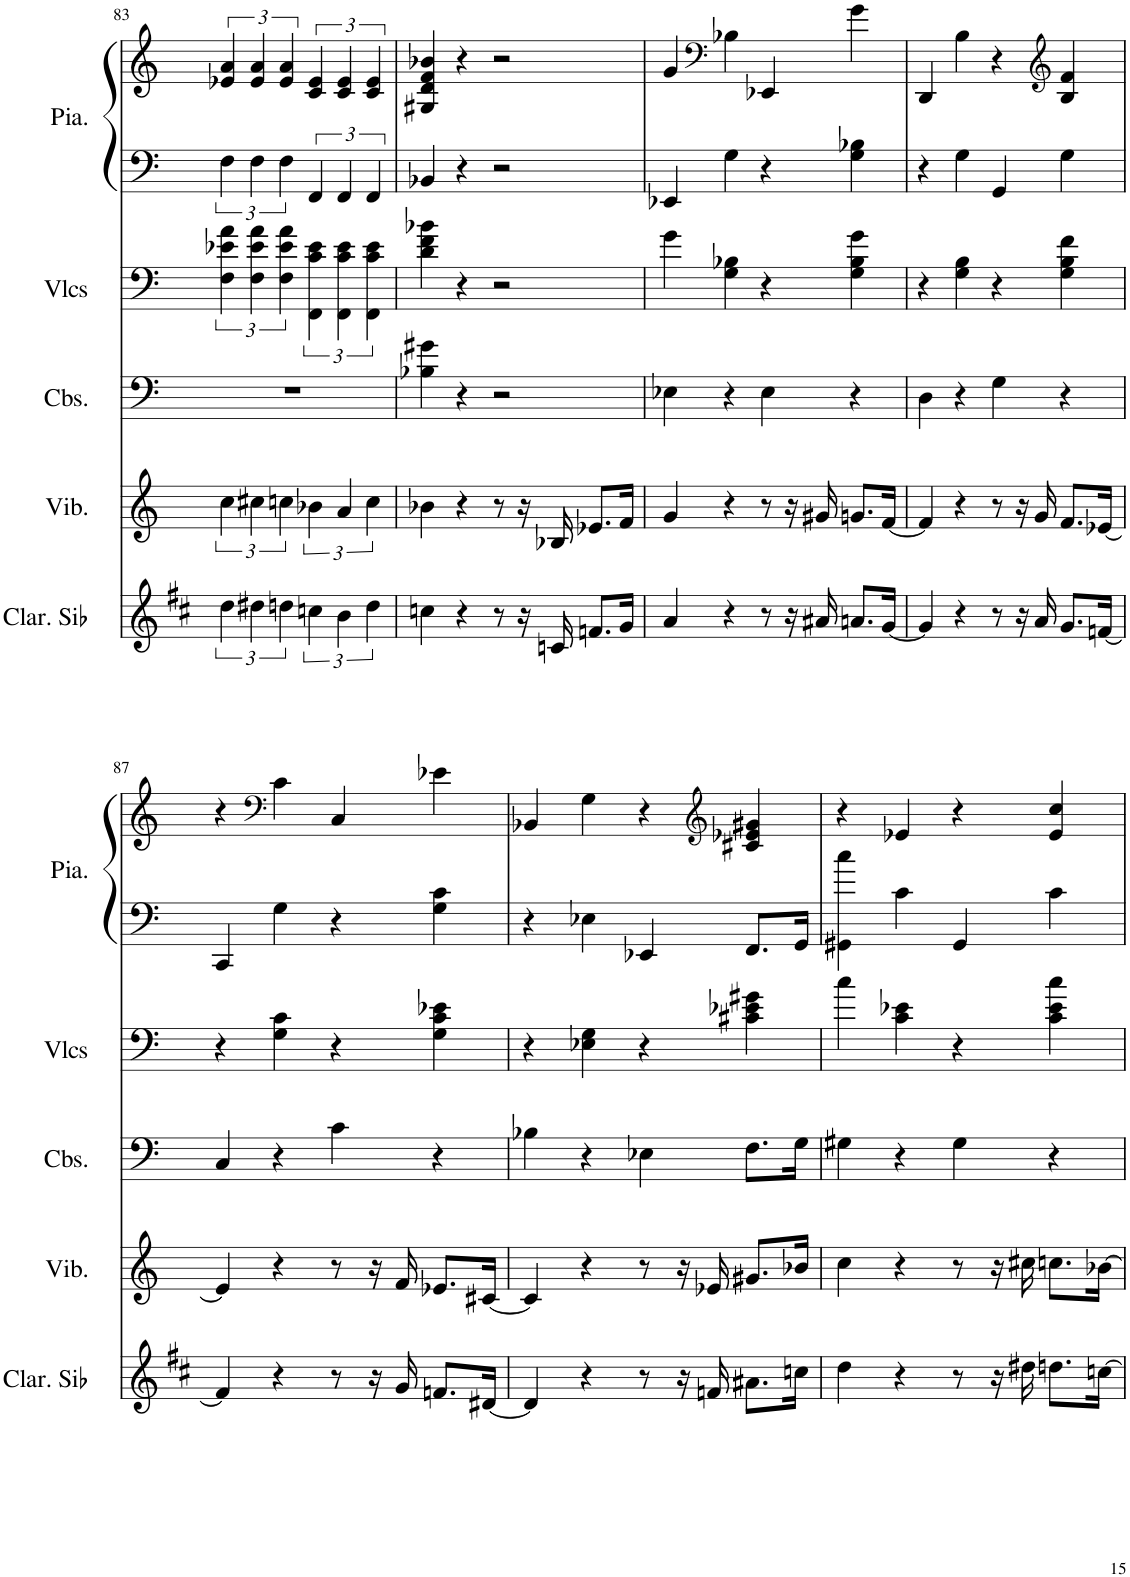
**kern	**kern	**kern	**kern	**kern	**kern
*part5	*part4	*part3	*part2	*part1	*part1
*staff6	*staff5	*staff4	*staff3	*staff2	*staff1
*I"Clarinette en Sib	*I"Vibraphone, Vibraphone	*I"Contrebasses, String Ensemble 1	*I"Violoncelles, String Ensemble 1	*I"Piano, Acoustic Grand Piano	*
*I'Clar. Sib	*I'Vib.	*I'Cbs.	*I'Vlcs	*I'Pia.	*
!!LO:PB:g=z
*clefG2	*clefG2	*clefF4	*clefF4	*clefF4	*clefG2
*Trd1c2	*	*Trd7c12	*	*	*
*k[f#c#]	*k[]	*k[]	*k[]	*k[]	*k[]
*M4/4	*M4/4	*M4/4	*M4/4	*M4/4	*M4/4
=83	=83	=83	=83	=83	=83
6dd\	6cc\	1r	6F\ 6e-X\ 6a\	6F\	6e-X/ 6a/
6dd#X\	6cc#X\	.	6F\ 6e-\ 6a\	6F\	6e-/ 6a/
6ddn\	6ccn\	.	6F\ 6e-\ 6a\	6F\	6e-/ 6a/
6ccn\	6b-X\	.	6FF\ 6c\ 6e-\	6FF/	6c/ 6e-/
6b\	6a/	.	6FF\ 6c\ 6e-\	6FF/	6c/ 6e-/
6dd\	6cc\	.	6FF\ 6c\ 6e-\	6FF/	6c/ 6e-/
=84	=84	=84	=84	=84	=84
4ccn\	4b-X\	4B-X\ 4g#X\	4d\ 4f\ 4b-X\	4BB-X/	4G#X/ 4d/ 4f/ 4b-X/
4r	4r	4r	4r	4r	4r
8r	8r	2r	2r	2r	2r
16r	16r	.	.	.	.
16cn/	16B-X/	.	.	.	.
8.fn/L	8.e-X/L	.	.	.	.
16g/Jk	16f/Jk	.	.	.	.
=85	=85	=85	=85	=85	=85
4a/	4g/	4E-X\	4g\	4EE-X/	4g/
*	*	*	*	*	*clefF4
4r	4r	4r	4G\ 4B-X\	4G\	4B-X\
8r	8r	4E-\	4r	4r	4EE-X/
16r	16r	.	.	.	.
16a#X/	16g#X/	.	.	.	.
8.an/L	8.gn/L	4r	4G\ 4B-\ 4g\	4G\ 4B-X\	4g\
[16g/Jk	[16f/Jk	.	.	.	.
=86	=86	=86	=86	=86	=86
4g/]	4f/]	4D\	4r	4r	4DD/
4r	4r	4r	4G\ 4B\	4G\	4B\
8r	8r	4G\	4r	4GG/	4r
16r	16r	.	.	.	.
16a/	16g/	.	.	.	.
*	*	*	*	*	*clefG2
8.g/L	8.f/L	4r	4G\ 4B\ 4f\	4G\	4B/ 4f/
[16fn/Jk	[16e-X/Jk	.	.	.	.
!!LO:LB:g=z
=87	=87	=87	=87	=87	=87
4f/]	4e-/]	4C/	4r	4CC/	4r
*	*	*	*	*	*clefF4
4r	4r	4r	4G\ 4c\	4G\	4c\
8r	8r	4c\	4r	4r	4C/
16r	16r	.	.	.	.
16g/	16f/	.	.	.	.
8.fn/L	8.e-X/L	4r	4G\ 4c\ 4e-X\	4G\ 4c\	4e-X\
[16d#X/Jk	[16c#X/Jk	.	.	.	.
=88	=88	=88	=88	=88	=88
4d#/]	4c#/]	4B-X\	4r	4r	4BB-X/
4r	4r	4r	4E-X\ 4G\	4E-X\	4G\
8r	8r	4E-X\	4r	4EE-X/	4r
16r	16r	.	.	.	.
16fn/	16e-X/	.	.	.	.
*	*	*	*	*	*clefG2
8.a#X\L	8.g#X/L	8.F\L	4c#X\ 4e-X\ 4g#X\	8.FF/L	4c#X/ 4e-X/ 4g#X/
16ccn\Jk	16b-X/Jk	16G\Jk	.	16GG/Jk	.
=89	=89	=89	=89	=89	=89
4dd\	4cc\	4G#X\	4cc\	4GG#X\ 4cc\	4r
4r	4r	4r	4c\ 4e-X\	4c\	4e-X/
8r	8r	4G#\	4r	4GG#/	4r
16r	16r	.	.	.	.
16dd#X\	16cc#X\	.	.	.	.
8.ddn\L	8.ccn\L	4r	4c\ 4e-\ 4cc\	4c\	4e-/ 4cc/
[16ccn\Jk	[16b-X\Jk	.	.	.	.
=	=	=	=	=	=
*-	*-	*-	*-	*-	*-
